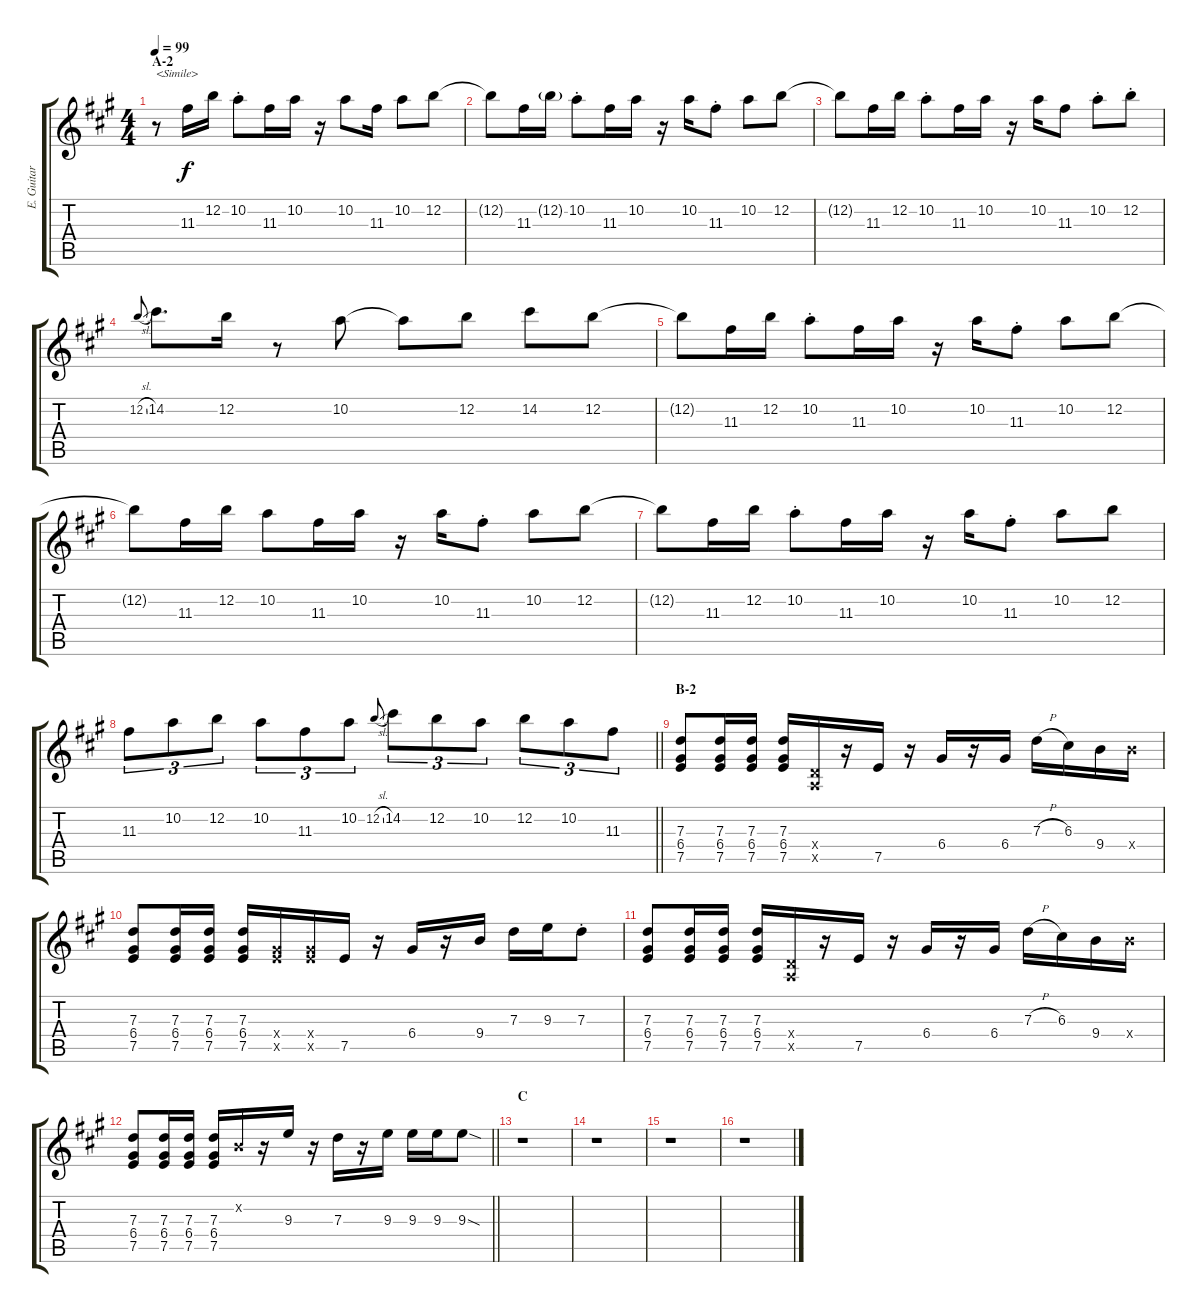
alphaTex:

\track ("E. Guitar II" "E. Guitar ") {instrument electricguitarjazz}
\staff {score tabs}
\tuning (E4 B3 G3 D3 A2 E2) {hide}
\ts (4 4)
\section ("" "A-2")
\tempo 99
\clef g2
\ks a
r.8{txt "<Simile>" dy f} 11.3.16 12.2.16 10.2{st}.8 11.3.16 10.2.16 r.16 10.2.8 11.3.16 10.2.8 12.2.8 |
12.2{t}.8 11.3.16 12.2{g}.16 10.2{st}.8 11.3.16 10.2.16 r.16 10.2.16 11.3{st}.8 10.2.8 12.2.8 |
12.2{t}.8 11.3.16 12.2.16 10.2{st}.8 11.3.16 10.2.16 r.16 10.2.16 11.3.8 10.2{st}.8 12.2{st}.8 |
12.2{sl}.8{gr onbeat} 14.2.8{d} 12.2.16 r.8 10.2.8 10.2{t}.8 12.2.8 14.2.8 12.2.8 |
12.2{t}.8 11.3.16 12.2.16 10.2{st}.8 11.3.16 10.2.16 r.16 10.2.16 11.3{st}.8 10.2.8 12.2.8 |
12.2{t}.8 11.3.16 12.2.16 10.2.8 11.3.16 10.2.16 r.16 10.2.16 11.3{st}.8 10.2.8 12.2.8 |
12.2{t}.8 11.3.16 12.2.16 10.2{st}.8 11.3.16 10.2.16 r.16 10.2.16 11.3{st}.8 10.2.8 12.2.8 |
\barLineRight lightlight
11.3.8{tu (3 2)} 10.2.8{tu (3 2)} 12.2.8{tu (3 2)} 10.2.8{tu (3 2)} 11.3.8{tu (3 2)} 10.2.8{tu (3 2)} 12.2{sl}.8{gr onbeat} 14.2.8{tu (3 2)} 12.2.8{tu (3 2)} 10.2.8{tu (3 2)} 12.2.8{tu (3 2)} 10.2.8{tu (3 2)} 11.3.8{tu (3 2)} |
\section ("" "B-2")
(7.3 6.4 7.5).8 (7.3 6.4 7.5).16 (7.3 6.4 7.5).16 (7.3 6.4 7.5).16 (0.4{x} 0.5{x}).16 r.16 7.5.16 r.16 6.4.16 r.16 6.4.16 7.3{h}.16 6.3.16 9.4.16 9.4{x}.16 |
(7.3 6.4 7.5).8 (7.3 6.4 7.5).16 (7.3 6.4 7.5).16 (7.3 6.4 7.5).16 (6.4{x} 7.5{x}).16 (6.4{x} 7.5{x}).16 7.5.16 r.16 6.4.16 r.16 9.4.16 7.3.16 9.3.16 7.3{st}.8 |
(7.3 6.4 7.5).8 (7.3 6.4 7.5).16 (7.3 6.4 7.5).16 (7.3 6.4 7.5).16 (0.4{x} 0.5{x}).16 r.16 7.5.16 r.16 6.4.16 r.16 6.4.16 7.3{h}.16 6.3.16 9.4.16 9.4{x}.16 |
\barLineRight lightlight
(7.3 6.4 7.5).8 (7.3 6.4 7.5).16 (7.3 6.4 7.5).16 (7.3 6.4 7.5).16 0.2{x}.16 r.16 9.3.16 r.16 7.3.16 r.16 9.3.16 9.3.16 9.3.16 9.3{sod}.8 |
\section ("" "C")
r.1 |
r.1 |
r.1 |
r.1
